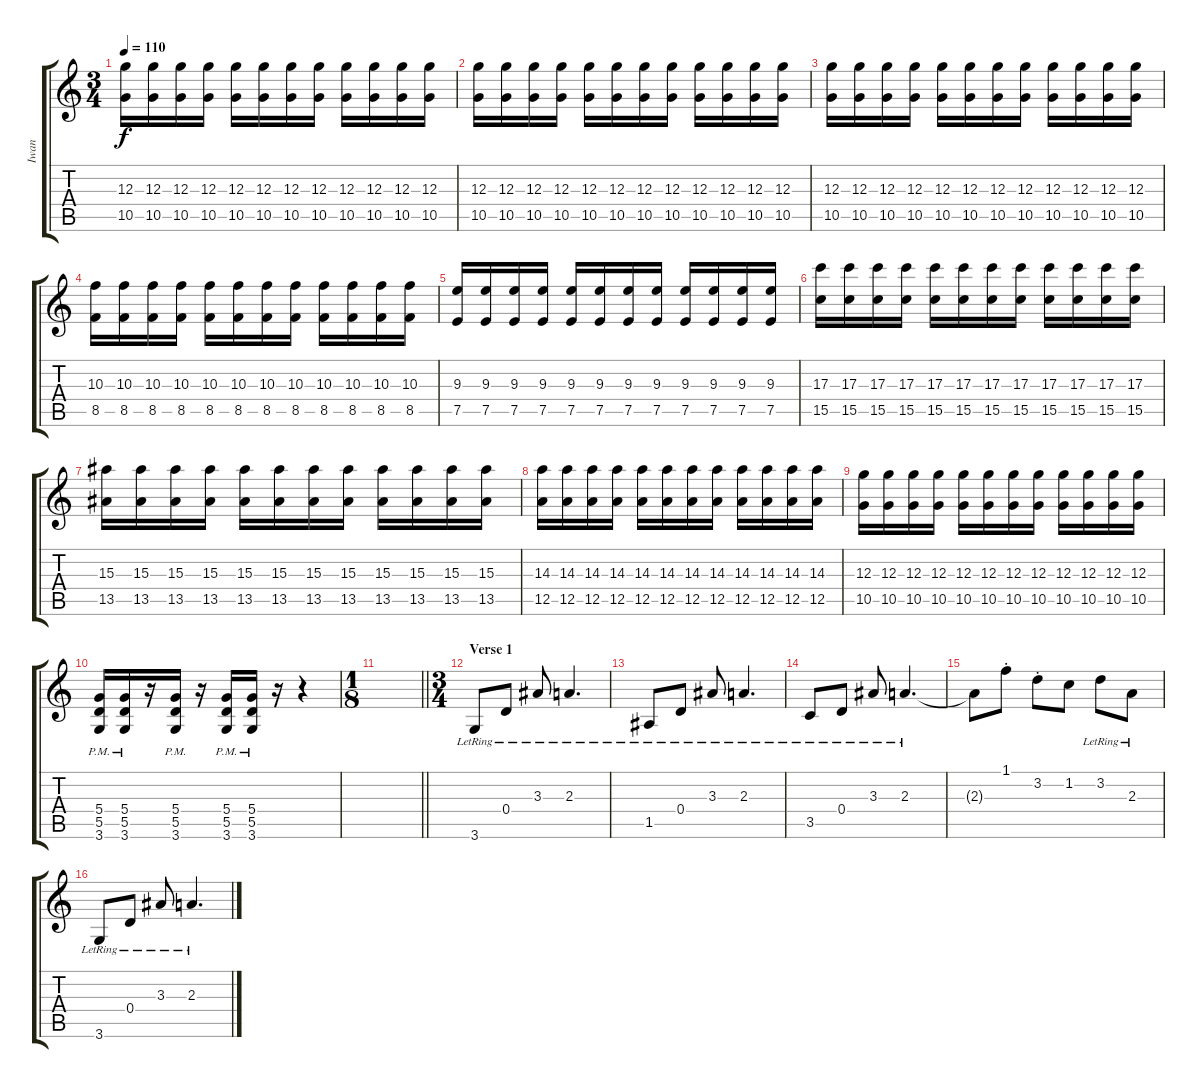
\track ("Iwan" "Iwan") {instrument overdrivenguitar}
\staff {score tabs}
\tuning (E4 B3 G3 D3 A2 E2) {hide}
\ts (3 4)
\tempo 110
\clef g2
\ks c
(12.3 10.5).16{dy f} (12.3 10.5).16 (12.3 10.5).16 (12.3 10.5).16 (12.3 10.5).16 (12.3 10.5).16 (12.3 10.5).16 (12.3 10.5).16 (12.3 10.5).16 (12.3 10.5).16 (12.3 10.5).16 (12.3 10.5).16 |
(12.3 10.5).16 (12.3 10.5).16 (12.3 10.5).16 (12.3 10.5).16 (12.3 10.5).16 (12.3 10.5).16 (12.3 10.5).16 (12.3 10.5).16 (12.3 10.5).16 (12.3 10.5).16 (12.3 10.5).16 (12.3 10.5).16 |
(12.3 10.5).16 (12.3 10.5).16 (12.3 10.5).16 (12.3 10.5).16 (12.3 10.5).16 (12.3 10.5).16 (12.3 10.5).16 (12.3 10.5).16 (12.3 10.5).16 (12.3 10.5).16 (12.3 10.5).16 (12.3 10.5).16 |
(10.3 8.5).16 (10.3 8.5).16 (10.3 8.5).16 (10.3 8.5).16 (10.3 8.5).16 (10.3 8.5).16 (10.3 8.5).16 (10.3 8.5).16 (10.3 8.5).16 (10.3 8.5).16 (10.3 8.5).16 (10.3 8.5).16 |
(9.3 7.5).16 (9.3 7.5).16 (9.3 7.5).16 (9.3 7.5).16 (9.3 7.5).16 (9.3 7.5).16 (9.3 7.5).16 (9.3 7.5).16 (9.3 7.5).16 (9.3 7.5).16 (9.3 7.5).16 (9.3 7.5).16 |
(17.3 15.5).16 (17.3 15.5).16 (17.3 15.5).16 (17.3 15.5).16 (17.3 15.5).16 (17.3 15.5).16 (17.3 15.5).16 (17.3 15.5).16 (17.3 15.5).16 (17.3 15.5).16 (17.3 15.5).16 (17.3 15.5).16 |
(15.3 13.5).16 (15.3 13.5).16 (15.3 13.5).16 (15.3 13.5).16 (15.3 13.5).16 (15.3 13.5).16 (15.3 13.5).16 (15.3 13.5).16 (15.3 13.5).16 (15.3 13.5).16 (15.3 13.5).16 (15.3 13.5).16 |
(14.3 12.5).16 (14.3 12.5).16 (14.3 12.5).16 (14.3 12.5).16 (14.3 12.5).16 (14.3 12.5).16 (14.3 12.5).16 (14.3 12.5).16 (14.3 12.5).16 (14.3 12.5).16 (14.3 12.5).16 (14.3 12.5).16 |
(12.3 10.5).16 (12.3 10.5).16 (12.3 10.5).16 (12.3 10.5).16 (12.3 10.5).16 (12.3 10.5).16 (12.3 10.5).16 (12.3 10.5).16 (12.3 10.5).16 (12.3 10.5).16 (12.3 10.5).16 (12.3 10.5).16 |
(5.4{pm} 5.5{pm} 3.6{pm}).16 (5.4{pm} 5.5{pm} 3.6{pm}).16 r.16 (5.4{pm} 5.5{pm} 3.6{pm}).16 r.16 (5.4{pm} 5.5{pm} 3.6{pm}).16 (5.4{pm} 5.5{pm} 3.6{pm}).16 r.16 r.4 |
\ts (1 8)
\barLineRight lightlight
|
\ts (3 4)
\section ("" "Verse 1")
3.6{lr}.8{volume 15 instrument electricguitarjazz} 0.4{lr}.8 3.3{lr}.8 2.3{lr}.4{d} |
1.5{lr}.8 0.4{lr}.8 3.3{lr}.8 2.3{lr}.4{d} |
3.5{lr}.8 0.4{lr}.8 3.3{lr}.8 2.3{lr}.4{d} |
2.3{t}.8 1.1{st}.8 3.2{st}.8 1.2.8 3.2{lr}.8 2.3{lr}.8 |
3.6{lr}.8 0.4{lr}.8 3.3{lr}.8 2.3{lr}.4{d}
